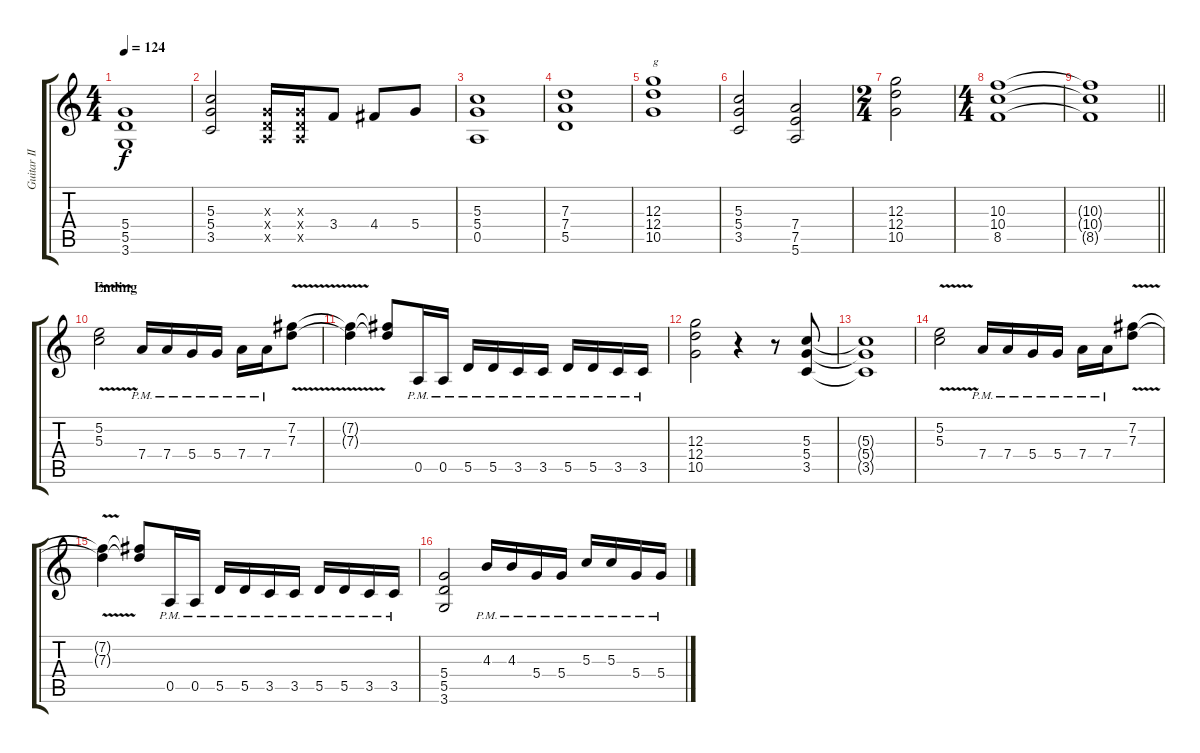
\track ("Guitar II" "Guitar II") {instrument distortionguitar}
\staff {score tabs}
\tuning (E4 B3 G3 D3 A2 E2) {hide}
\ts (4 4)
\tempo 124
\clef g2
\ks aminor
(5.4 5.5 3.6).1{dy f} |
(5.3 5.4 3.5).2 (0.3{x} 0.4{x} 0.5{x}).16 (0.3{x} 0.4{x} 0.5{x}).16 3.4.8 4.4.8 5.4.8 |
(5.3 5.4 0.5).1 |
(7.3 7.4 5.5).1 |
(12.3 12.4 10.5).1{txt "g"} |
(5.3 5.4 3.5).2 (7.4 7.5 5.6).2 |
\ts (2 4)
(12.3 12.4 10.5).2 |
\ts (4 4)
(10.3 10.4 8.5).1 |
\barLineRight lightlight
(10.3{t} 10.4{t} 8.5{t}).1 |
\section ("" "Ending")
(5.2{v} 5.3{v}).2 7.4{pm}.16 7.4{pm}.16 5.4{pm}.16 5.4{pm}.16 7.4{pm}.16 7.4{pm}.16 (7.2{v} 7.3{v}).8 |
(7.2{t} 7.3{t}).4 (7.2{t} 7.3{t}).8 0.5{pm}.16 0.5{pm}.16 5.5{pm}.16 5.5{pm}.16 3.5{pm}.16 3.5{pm}.16 5.5{pm}.16 5.5{pm}.16 3.5{pm}.16 3.5{pm}.16 |
(12.3 12.4 10.5).2 r.4 r.8 (5.3 5.4 3.5).8 |
(5.3{t} 5.4{t} 3.5{t}).1 |
(5.2{v} 5.3{v}).2 7.4{pm}.16 7.4{pm}.16 5.4{pm}.16 5.4{pm}.16 7.4{pm}.16 7.4{pm}.16 (7.2{v} 7.3{v}).8 |
(7.2{t} 7.3{t}).4 (7.2{t} 7.3{t}).8 0.5{pm}.16 0.5{pm}.16 5.5{pm}.16 5.5{pm}.16 3.5{pm}.16 3.5{pm}.16 5.5{pm}.16 5.5{pm}.16 3.5{pm}.16 3.5{pm}.16 |
(5.4 5.5 3.6).2 4.3{pm}.16 4.3{pm}.16 5.4{pm}.16 5.4{pm}.16 5.3{pm}.16 5.3{pm}.16 5.4{pm}.16 5.4{pm}.16
